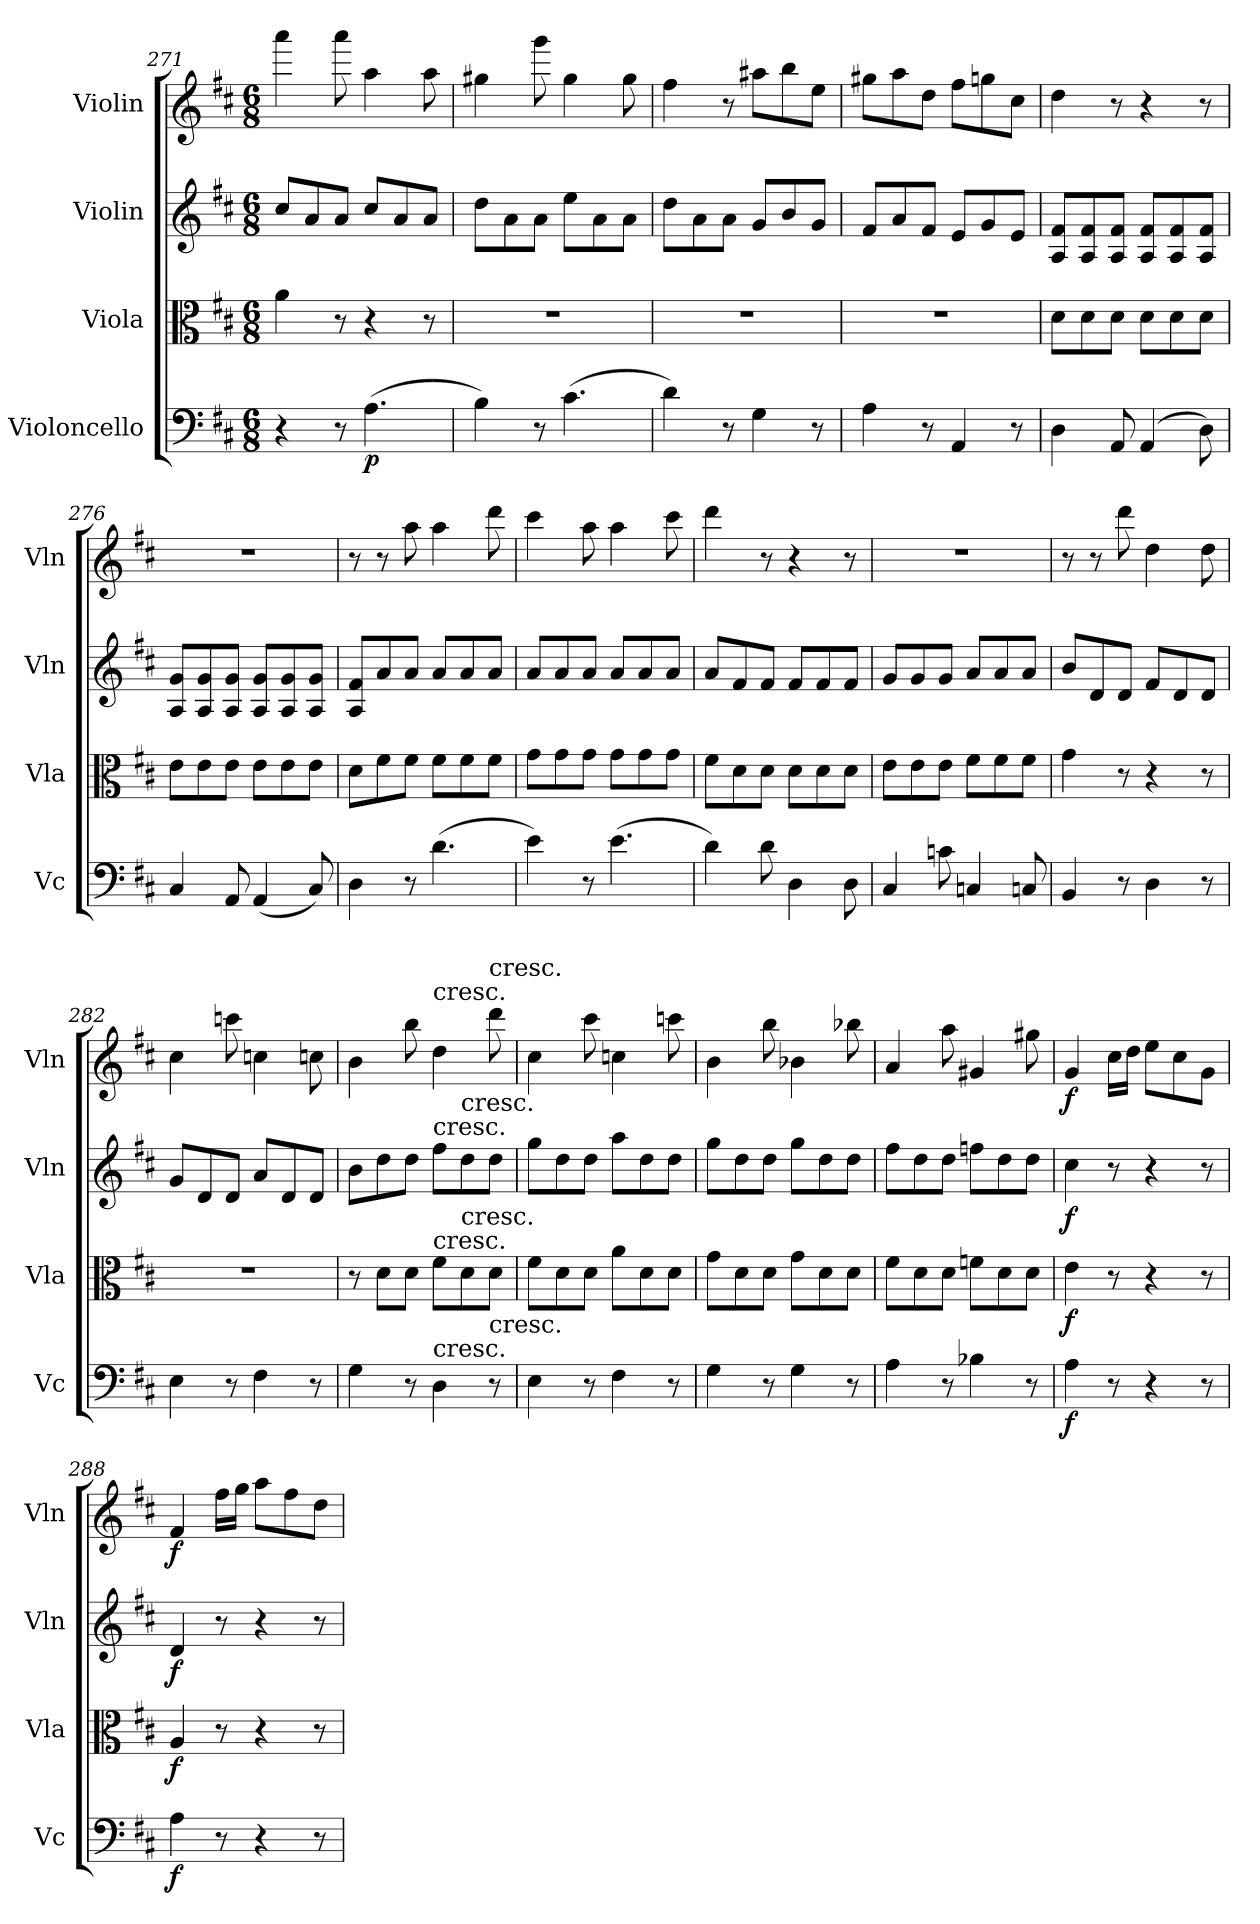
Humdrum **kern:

**kern	**dynam	**kern	**dynam	**kern	**dynam	**kern	**dynam
*part4	*part4	*part3	*part3	*part2	*part2	*part1	*part1
*staff4	*staff4	*staff3	*staff3	*staff2	*staff2	*staff1	*staff1
*I"Violoncello	*	*I"Viola	*	*I"Violin	*	*I"Violin	*
*I'Vc	*	*I'Vla	*	*I'Vln	*	*I'Vln	*
*clefF4	*	*clefC3	*	*clefG2	*	*clefG2	*
*k[f#c#]	*	*k[f#c#]	*	*k[f#c#]	*	*k[f#c#]	*
*M6/8	*	*M6/8	*	*M6/8	*	*M6/8	*
=271	=271	=271	=271	=271	=271	=271	=271
4r	.	4a\	.	8cc#/L	.	4aaa\	.
.	.	.	.	8a/	.	.	.
8r	.	8r	.	8a/J	.	8aaa\	.
(4.A\	p	4r	.	8cc#/L	.	4aa\	.
.	.	.	.	8a/	.	.	.
.	.	8r	.	8a/J	.	8aa\	.
=272	=272	=272	=272	=272	=272	=272	=272
4B\)	.	2.r	.	8dd\L	.	4gg#X\	.
.	.	.	.	8a\	.	.	.
8r	.	.	.	8a\J	.	8ggg\	.
(4.c#\	.	.	.	8ee\L	.	4gg#\	.
.	.	.	.	8a\	.	.	.
.	.	.	.	8a\J	.	8gg#\	.
=273	=273	=273	=273	=273	=273	=273	=273
4d\)	.	2.r	.	8dd\L	.	4ff#\	.
.	.	.	.	8a\	.	.	.
8r	.	.	.	8a\J	.	8r	.
4G\	.	.	.	8g/L	.	8aa#X\L	.
.	.	.	.	8b/	.	8bb\	.
8r	.	.	.	8g/J	.	8ee\J	.
=274	=274	=274	=274	=274	=274	=274	=274
4A\	.	2.r	.	8f#/L	.	8gg#X\L	.
.	.	.	.	8a/	.	8aa\	.
8r	.	.	.	8f#/J	.	8dd\J	.
4AA/	.	.	.	8e/L	.	8ff#\L	.
.	.	.	.	8g/	.	8ggn\	.
8r	.	.	.	8e/J	.	8cc#\J	.
=275	=275	=275	=275	=275	=275	=275	=275
4D\	.	8d\L	.	8A/ 8f#/L	.	4dd\	.
.	.	8d\	.	8A/ 8f#/	.	.	.
8AA/	.	8d\J	.	8A/ 8f#/J	.	8r	.
(4AA/	.	8d\L	.	8A/ 8f#/L	.	4r	.
.	.	8d\	.	8A/ 8f#/	.	.	.
8D\)	.	8d\J	.	8A/ 8f#/J	.	8r	.
=276	=276	=276	=276	=276	=276	=276	=276
4C#/	.	8e\L	.	8A/ 8g/L	.	2.r	.
.	.	8e\	.	8A/ 8g/	.	.	.
8AA/	.	8e\J	.	8A/ 8g/J	.	.	.
(4AA/	.	8e\L	.	8A/ 8g/L	.	.	.
.	.	8e\	.	8A/ 8g/	.	.	.
8C#/)	.	8e\J	.	8A/ 8g/J	.	.	.
=277	=277	=277	=277	=277	=277	=277	=277
4D\	.	8d\L	.	8A/ 8f#/L	.	8r	.
.	.	8f#\	.	8a/	.	8r	.
8r	.	8f#\J	.	8a/J	.	8aa\	.
(4.d\	.	8f#\L	.	8a/L	.	4aa\	.
.	.	8f#\	.	8a/	.	.	.
.	.	8f#\J	.	8a/J	.	8ddd\	.
=278	=278	=278	=278	=278	=278	=278	=278
4e\)	.	8g\L	.	8a/L	.	4ccc#\	.
.	.	8g\	.	8a/	.	.	.
8r	.	8g\J	.	8a/J	.	8aa\	.
(4.e\	.	8g\L	.	8a/L	.	4aa\	.
.	.	8g\	.	8a/	.	.	.
.	.	8g\J	.	8a/J	.	8ccc#\	.
=279	=279	=279	=279	=279	=279	=279	=279
4d\)	.	8f#\L	.	8a/L	.	4ddd\	.
.	.	8d\	.	8f#/	.	.	.
8d\	.	8d\J	.	8f#/J	.	8r	.
4D\	.	8d\L	.	8f#/L	.	4r	.
.	.	8d\	.	8f#/	.	.	.
8D\	.	8d\J	.	8f#/J	.	8r	.
=280	=280	=280	=280	=280	=280	=280	=280
4C#/	.	8e\L	.	8g/L	.	2.r	.
.	.	8e\	.	8g/	.	.	.
8cn\	.	8e\J	.	8g/J	.	.	.
4Cn/	.	8f#\L	.	8a/L	.	.	.
.	.	8f#\	.	8a/	.	.	.
8Cn/	.	8f#\J	.	8a/J	.	.	.
=281	=281	=281	=281	=281	=281	=281	=281
4BB/	.	4g\	.	8b/L	.	8r	.
.	.	.	.	8d/	.	8r	.
8r	.	8r	.	8d/J	.	8ddd\	.
4D\	.	4r	.	8f#/L	.	4dd\	.
.	.	.	.	8d/	.	.	.
8r	.	8r	.	8d/J	.	8dd\	.
=282	=282	=282	=282	=282	=282	=282	=282
4E\	.	2.r	.	8g/L	.	4cc#\	.
.	.	.	.	8d/	.	.	.
8r	.	.	.	8d/J	.	8cccn\	.
4F#\	.	.	.	8a/L	.	4ccn\	.
.	.	.	.	8d/	.	.	.
8r	.	.	.	8d/J	.	8ccn\	.
=283	=283	=283	=283	=283	=283	=283	=283
4G\	.	8r	.	8b\L	.	4b\	.
.	.	8d\L	.	8dd\	.	.	.
8r	.	8d\J	.	8dd\J	.	8bb\	.
!	!	!	!	!	!	!LO:TX:t=cresc.	!
!	!	!	!	!LO:TX:t=cresc.	!	!	!
!	!	!LO:TX:t=cresc.	!	!	!	!	!
!LO:TX:t=cresc.	!	!	!	!	!	!	!
4D\	.	8f#\L	.	8ff#\L	.	4dd\	.
!	!	!	!	!LO:TX:t=cresc.	!	!	!
!	!	!LO:TX:t=cresc.	!	!	!	!	!
.	.	8d\	.	8dd\	.	.	.
!	!	!	!	!	!	!LO:TX:t=cresc.	!
!LO:TX:t=cresc.	!	!	!	!	!	!	!
8r	.	8d\J	.	8dd\J	.	8ddd\	.
=284	=284	=284	=284	=284	=284	=284	=284
4E\	.	8f#\L	.	8gg\L	.	4cc#\	.
.	.	8d\	.	8dd\	.	.	.
8r	.	8d\J	.	8dd\J	.	8ccc#\	.
4F#\	.	8a\L	.	8aa\L	.	4ccn\	.
.	.	8d\	.	8dd\	.	.	.
8r	.	8d\J	.	8dd\J	.	8cccn\	.
=285	=285	=285	=285	=285	=285	=285	=285
4G\	.	8g\L	.	8gg\L	.	4b\	.
.	.	8d\	.	8dd\	.	.	.
8r	.	8d\J	.	8dd\J	.	8bb\	.
4G\	.	8g\L	.	8gg\L	.	4b-X\	.
.	.	8d\	.	8dd\	.	.	.
8r	.	8d\J	.	8dd\J	.	8bb-X\	.
=286	=286	=286	=286	=286	=286	=286	=286
4A\	.	8f#\L	.	8ff#\L	.	4a/	.
.	.	8d\	.	8dd\	.	.	.
8r	.	8d\J	.	8dd\J	.	8aa\	.
4B-X\	.	8fn\L	.	8ffn\L	.	4g#X/	.
.	.	8d\	.	8dd\	.	.	.
8r	.	8d\J	.	8dd\J	.	8gg#X\	.
=287	=287	=287	=287	=287	=287	=287	=287
4A\	f	4e\	f	4cc#\	f	4g/	f
8r	.	8r	.	8r	.	16cc#\LL	.
.	.	.	.	.	.	16dd\JJ	.
4r	.	4r	.	4r	.	8ee\L	.
.	.	.	.	.	.	8cc#\	.
8r	.	8r	.	8r	.	8g\J	.
=288	=288	=288	=288	=288	=288	=288	=288
4A\	f	4A/	f	4d/	f	4f#/	f
8r	.	8r	.	8r	.	16ff#\LL	.
.	.	.	.	.	.	16gg\JJ	.
4r	.	4r	.	4r	.	8aa\L	.
.	.	.	.	.	.	8ff#\	.
8r	.	8r	.	8r	.	8dd\J	.
=	=	=	=	=	=	=	=
*-	*-	*-	*-	*-	*-	*-	*-
